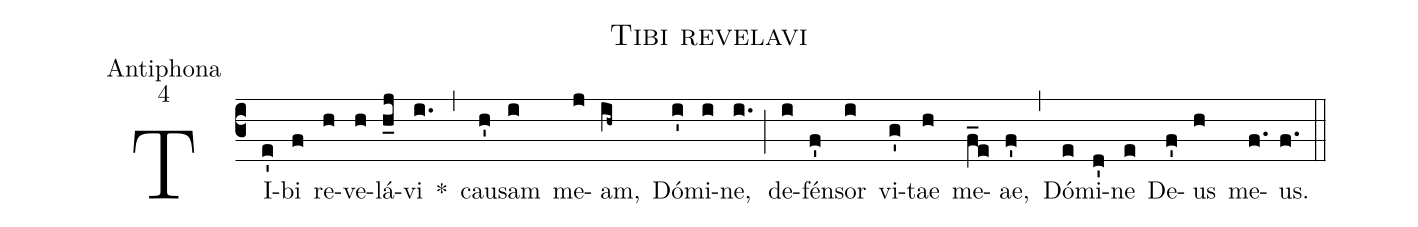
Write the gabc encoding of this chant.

name:Tibi revelavi;
office-part:Antiphona;
mode:4;
%%
(c3) TI(e')bi(f) re(h)ve(h)lá(h_j)vi(i.) *(,) cau(h')sam(i) me(j)am,(ih~) Dó(i')mi(i)ne,(i.) (;) de(i)fén(f')sor(i) vi(g')tae(h) me(f_e)ae,(f') (,) Dó(e)mi(d')ne(e) De(f')us(h) me(f.)us.(f.) (::)
